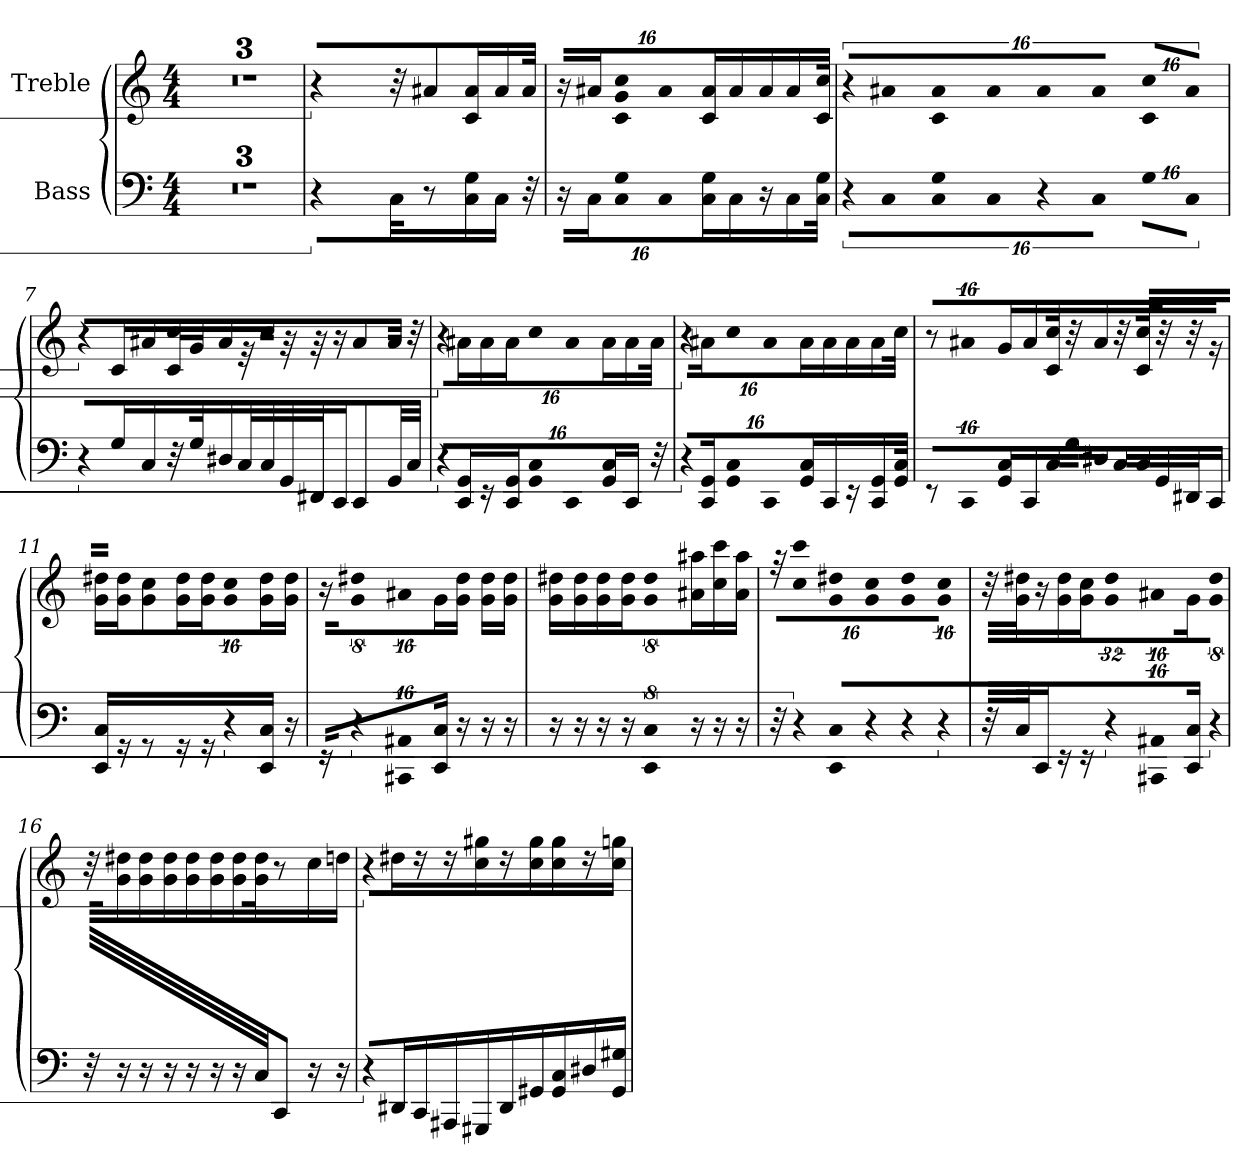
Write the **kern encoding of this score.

**kern	**kern
*part2	*part1
*staff2	*staff1
*I"Bass	*I"Treble
*clefF4	*clefG2
*k[]	*k[]
*M4/4	*M4/4
=1	=1
!LO:N:vis=2	!LO:N:vis=2
1r	1r
=2	=2
!LO:N:vis=2	!LO:N:vis=2
1r	1r
=3	=3
!LO:N:vis=2	!LO:N:vis=2
1r	1r
=4	=4
!LO:N:vis=2	!LO:N:vis=2
64%35r	64%35r
!LO:N:vis=32	!LO:N:vis=32
64CJ	64r
!LO:N:vis=8	!LO:N:vis=8
8.r	8.a#J
!LO:N:vis=16	!LO:N:vis=16
16..C 16..GJ	16..c 16..a#J
!LO:N:vis=16	!LO:N:vis=16
16.CJ	16.a#J
!LO:N:vis=32	!LO:N:vis=32
32.r	32.a#J
=5	=5
16r	16r
!LO:N:vis=16	!LO:N:vis=16
16.CJ	16.a#J
!LO:N:vis=8	!LO:N:vis=8
64%13C 64%13GL	64%13c 64%13g 64%13ccL
!LO:N:vis=8	!LO:N:vis=8
64%13CJ	64%13a#J
!LO:N:vis=16	!LO:N:vis=16
16.C 16.GJ	16.c 16.a#J
!LO:N:vis=16	!LO:N:vis=16
16..CJ	16..a#J
!LO:N:vis=16	!LO:N:vis=16
16.r	16.a#J
!LO:N:vis=16	!LO:N:vis=16
16..CJ	16..a#J
32C 32GJ	32c 32ccJ
=6	=6
!LO:N:vis=8	!LO:N:vis=8
64%11r	64%11r
!LO:N:vis=8	!LO:N:vis=8
8.CJ	8.a#J
!LO:N:vis=16	!LO:N:vis=16
16..C 16..GJ	16..c 16..a#J
!LO:N:vis=16	!LO:N:vis=16
16.CJ	16.a#J
!LO:N:vis=16	!LO:N:vis=16
16..r	16..a#J
!LO:N:vis=16	!LO:N:vis=16
16.CJ	16.a#J
!LO:N:vis=8	!LO:N:vis=8
64%13GL	64%13c 64%13ccL
32CJ	32a#J
=7	=7
!LO:N:vis=8	!LO:N:vis=8
64%11r	64%11r
!LO:N:vis=16	!LO:N:vis=16
16.GJ	16.cJ
!LO:N:vis=16	!LO:N:vis=16
16..CJ	16..a#J
!LO:N:vis=32	!LO:N:vis=32
32.r	32.c 32.ccL
!LO:N:vis=32	!LO:N:vis=32
32.GJ	32.gJ
16D#J	16a#J
!LO:N:vis=32	!LO:N:vis=32
32.CL	32.r
!LO:N:vis=32	!LO:N:vis=32
32.C	32.ccL
!LO:N:vis=32	!LO:N:vis=32
32.GG	32.r
!LO:N:vis=32	!LO:N:vis=32
32.DD#J	32.r
16CCJ	16r
!LO:N:vis=8	!LO:N:vis=8
8.CCJ	8.a#J
!LO:N:vis=32	!LO:N:vis=32
64GGJ	64a#J
!LO:N:vis=32	!LO:N:vis=32
64CJ	64r
=8	=8
!LO:N:vis=16	!LO:N:vis=16
64%5r	64%5r
!LO:N:vis=16	!LO:N:vis=16
16.CC 16.GGJ	16.a#J
!LO:N:vis=16	!LO:N:vis=16
16..r	16..a#J
!LO:N:vis=16	!LO:N:vis=16
16.CC 16.GGJ	16.a#J
!LO:N:vis=8	!LO:N:vis=8
64%13GG 64%13CL	64%13ccL
!LO:N:vis=8	!LO:N:vis=8
64%13CCJ	64%13a#J
!LO:N:vis=16	!LO:N:vis=16
16.GG 16.CJ	16.a#J
!LO:N:vis=16	!LO:N:vis=16
16..CCJ	16..a#J
!LO:N:vis=32	!LO:N:vis=32
64r	64a#J
=9	=9
!LO:N:vis=16	!LO:N:vis=16
64%5r	64%5r
!LO:N:vis=16	!LO:N:vis=16
16..CC 16..GGJ	16..a#J
!LO:N:vis=8	!LO:N:vis=8
64%13GG 64%13CL	64%13ccL
!LO:N:vis=8	!LO:N:vis=8
64%13CCJ	64%13a#J
!LO:N:vis=16	!LO:N:vis=16
16.GG 16.CL	16.a#L
!LO:N:vis=16	!LO:N:vis=16
16.CCJ	16.a#J
!LO:N:vis=16	!LO:N:vis=16
16..r	16..a#J
!LO:N:vis=16	!LO:N:vis=16
16.CC 16.GGJ	16.a#J
!LO:N:vis=32	!LO:N:vis=32
64GG 64CJ	64ccJ
=10	=10
!LO:N:vis=8	!LO:N:vis=8
8.r	8.r
!LO:N:vis=8	!LO:N:vis=8
64%13CCJ	64%13a#J
!LO:N:vis=16	!LO:N:vis=16
16..GG 16..CJ	16..gJ
!LO:N:vis=16	!LO:N:vis=16
16.CCJ	16.a#J
!LO:N:vis=32	!LO:N:vis=32
32.CL	32.c 32.ccL
!LO:N:vis=32	!LO:N:vis=32
32.GJ	32.r
16D#J	16a#J
!LO:N:vis=32	!LO:N:vis=32
32.CL	32.r
!LO:N:vis=32	!LO:N:vis=32
32.C	32.c 32.ccL
!LO:N:vis=32	!LO:N:vis=32
32.GG	32.r
!LO:N:vis=32	!LO:N:vis=32
32.DD#J	32.r
16CCJ	16r
=11	=11
!LO:N:vis=16	!LO:N:vis=16
16.CC 16.CJ	16.g 16.dd#J
!LO:N:vis=16	!LO:N:vis=16
16..r	16..g 16..dd#J
!LO:N:vis=8	!LO:N:vis=8
8.r	8.g 8.ccJ
!LO:N:vis=16	!LO:N:vis=16
16..r	16..g 16..dd#J
!LO:N:vis=16	!LO:N:vis=16
16.r	16.g 16.dd#J
!LO:N:vis=8	!LO:N:vis=8
64%13r	64%13g 64%13ccJ
!LO:N:vis=16	!LO:N:vis=16
16..CC 16..CJ	16..g 16..dd#J
!LO:N:vis=16	!LO:N:vis=16
16.r	16.g 16.dd#J
=12	=12
!LO:N:vis=16	!LO:N:vis=16
16.r	16.r
!LO:N:vis=4	!LO:N:vis=4
16%5r	16%5g 16%5dd#
!LO:N:vis=8	!LO:N:vis=8
64%13AAA# 64%13AA#J	64%13a#J
!LO:N:vis=16	!LO:N:vis=16
16.CC 16.CJ	16.gJ
!LO:N:vis=16	!LO:N:vis=16
16..r	16..g 16..dd#J
!LO:N:vis=16	!LO:N:vis=16
16.r	16.g 16.dd#L
!LO:N:vis=16	!LO:N:vis=16
16.r	16.g 16.dd#J
=13	=13
!LO:N:vis=16	!LO:N:vis=16
16..r	16..g 16..dd#J
!LO:N:vis=16	!LO:N:vis=16
16.r	16.g 16.dd#J
!LO:N:vis=16	!LO:N:vis=16
16..r	16..g 16..dd#J
!LO:N:vis=16	!LO:N:vis=16
16.r	16.g 16.dd#J
!LO:N:vis=4	!LO:N:vis=4
16%5CC 16%5C	16%5g 16%5dd#
!LO:N:vis=16	!LO:N:vis=16
16.r	16.a# 16.aa#L
!LO:N:vis=16	!LO:N:vis=16
16.r	16.cc 16.cccJ
!LO:N:vis=16	!LO:N:vis=16
16.r	16.a# 16.aa#J
=14	=14
!LO:N:vis=32	!LO:N:vis=32
64r	64r
!LO:N:vis=8	!LO:N:vis=8
64%13r	64%13cc 64%13cccL
!LO:N:vis=8	!LO:N:vis=8
64%13CC 64%13CL	64%13g 64%13dd#
!LO:N:vis=8	!LO:N:vis=8
64%13r	64%13g 64%13cc
!LO:N:vis=8	!LO:N:vis=8
64%13r	64%13g 64%13dd#J
!LO:N:vis=8	!LO:N:vis=8
64%11r	64%11g 64%11ccJ
=15	=15
!LO:N:vis=32	!LO:N:vis=32
64r	64r
!LO:N:vis=32	!LO:N:vis=32
64CJ	64g 64dd#J
!LO:N:vis=16	!LO:N:vis=16
16.CCL	16.r
!LO:N:vis=16	!LO:N:vis=16
16.r	16.g 16.dd#J
!LO:N:vis=16	!LO:N:vis=16
16..r	16..g 16..ccJ
!LO:N:vis=4	!LO:N:vis=4
64%19r	64%19g 64%19dd#
!LO:N:vis=8	!LO:N:vis=8
64%13AAA# 64%13AA#J	64%13a#J
!LO:N:vis=16	!LO:N:vis=16
16.CC 16.CJ	16.gJ
!LO:N:vis=16	!LO:N:vis=16
64%5r	64%5g 64%5dd#J
=16	=16
32r	32r
!LO:N:vis=16	!LO:N:vis=16
16.r	16.g 16.dd#J
!LO:N:vis=16	!LO:N:vis=16
16..r	16..g 16..dd#J
!LO:N:vis=16	!LO:N:vis=16
16.r	16.g 16.dd#J
!LO:N:vis=16	!LO:N:vis=16
16..r	16..g 16..dd#J
!LO:N:vis=16	!LO:N:vis=16
16.r	16.g 16.dd#L
!LO:N:vis=16	!LO:N:vis=16
16.r	16.g 16.dd#J
!LO:N:vis=32	!LO:N:vis=32
64CJ	64g 64dd#J
!LO:N:vis=8	!LO:N:vis=8
8.CCJ	8.r
!LO:N:vis=16	!LO:N:vis=16
16..r	16..ccJ
16r	16ddJ
=17	=17
!LO:N:vis=8	!LO:N:vis=8
64%9r	64%9r
!LO:N:vis=16	!LO:N:vis=16
16.DD#J	16.dd#J
!LO:N:vis=16	!LO:N:vis=16
16..CCJ	16..r
!LO:N:vis=16	!LO:N:vis=16
16.AAA#J	16.r
!LO:N:vis=16	!LO:N:vis=16
16..GGG#J	16..cc 16..gg#J
!LO:N:vis=16	!LO:N:vis=16
16.DD#L	16.r
!LO:N:vis=16	!LO:N:vis=16
16.GG#J	16.cc 16.gg#J
!LO:N:vis=16	!LO:N:vis=16
16..GG# 16..CJ	16..cc 16..gg#J
!LO:N:vis=16	!LO:N:vis=16
16.D#J	16.r
16GG# 16G#J	16cc 16ggJ
=	=
*-	*-
